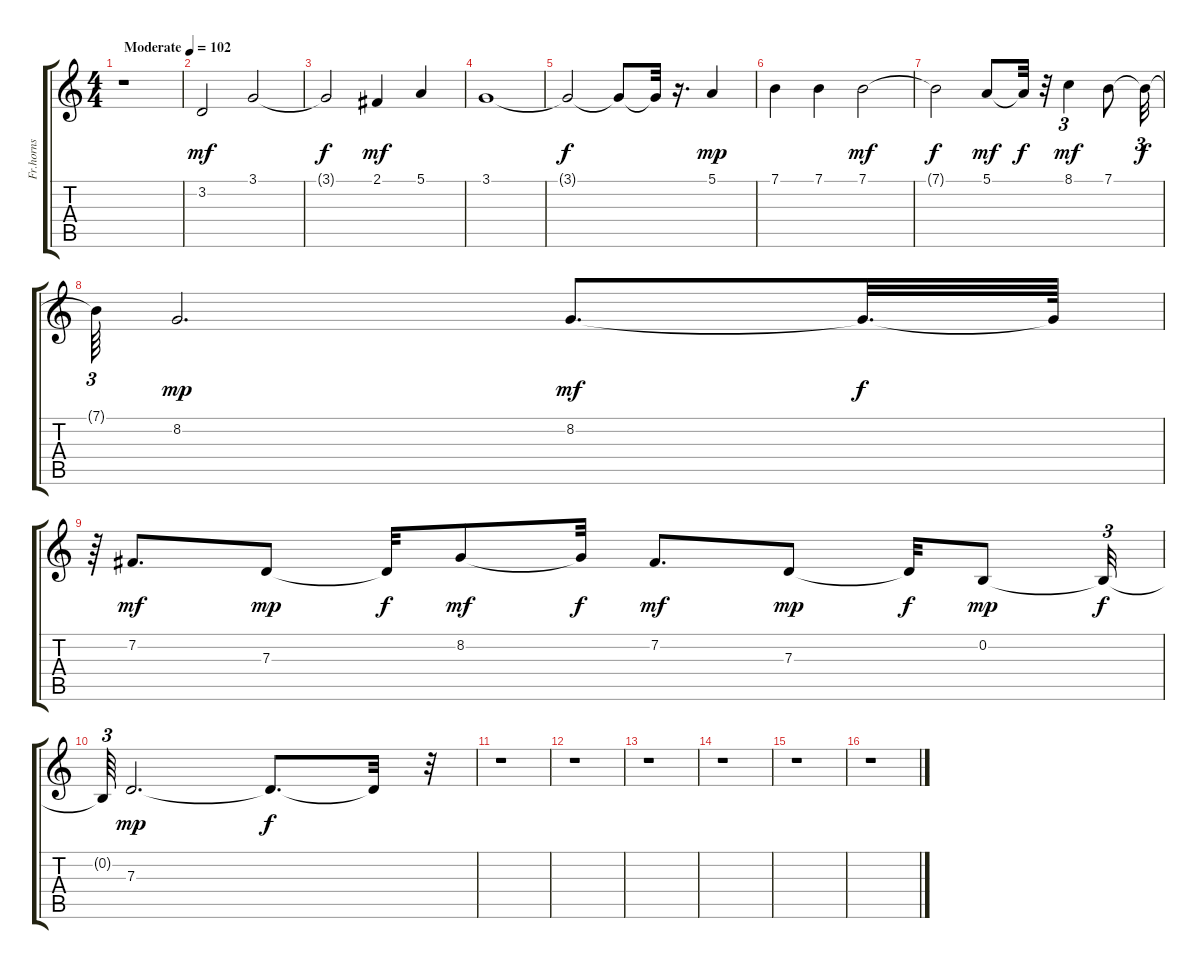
\track ("Fr.horns" "Fr.horns") {instrument frenchhorn}
\staff {score tabs}
\tuning (E4 B3 G3 D3 A2 E2) {hide}
\ts (4 4)
\tempo (102 "Moderate")
\clef g2
\ks c
r.1{dy mf instrument frenchhorn} |
3.2.2 3.1.2 |
3.1{t}.2{dy f} 2.1.4{dy mf} 5.1.4 |
3.1.1 |
3.1{t}.2{dy f} 3.1{t}.8 3.1{t}.32 r.16{d} 5.1.4{dy mp} |
7.1.4 7.1.4 7.1.2{dy mf} |
7.1{t}.2{dy f} 5.1.8{dy mf} 5.1{t}.32{dy f} r.32 8.1.4{tu (3 2) dy mf} 7.1.8 7.1{t}.32{tu (3 2) dy f} |
7.1{t}.64{tu (3 2)} 8.2.2{d dy mp} 8.2.8{d dy mf} 8.2{t}.32{d dy f} 8.2{t}.64 |
r.64{tu (3 2)} 7.2.8{d dy mf} 7.3.8{dy mp} 7.3{t}.32{dy f} 8.2.8{dy mf} 8.2{t}.32{dy f} 7.2.8{d dy mf} 7.3.8{dy mp} 7.3{t}.32{dy f} 0.2.8{dy mp} 0.2{t}.32{tu (3 2) dy f} |
0.2{t}.64{tu (3 2)} 7.3.2{d dy mp} 7.3{t}.8{d dy f} 7.3{t}.32 r.32{tu (3 2)} |
r.1 |
r.1 |
r.1 |
r.1 |
r.1 |
r.1
